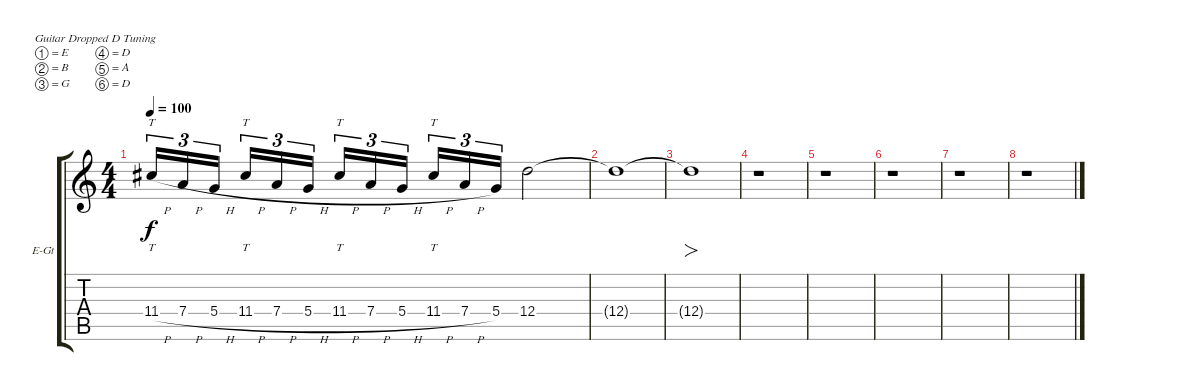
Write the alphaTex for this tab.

\defaultSystemsLayout 4
\bracketExtendMode groupsimilarinstruments
\firstSystemTrackNameOrientation horizontal
\otherSystemsTrackNameOrientation horizontal
\track ("Electric Guitar" "E-Gt") {instrument distortionguitar}
\staff {score tabs}
\tuning (E4 B3 G3 D3 A2 D2)
\ts (4 4)
\tempo 100
\clef g2
\ks c
11.4{h}.16{tt tu (3 2) dy f} 7.4{h}.16{tu (3 2)} 5.4{h}.16{tu (3 2)} 11.4{h}.16{tt tu (3 2)} 7.4{h}.16{tu (3 2)} 5.4{h}.16{tu (3 2)} 11.4{h}.16{tt tu (3 2)} 7.4{h}.16{tu (3 2)} 5.4{h}.16{tu (3 2)} 11.4{h}.16{tt tu (3 2)} 7.4{h}.16{tu (3 2)} 5.4.16{tu (3 2)} 12.4.2 |
12.4{t}.1 |
12.4{t}.1{fo} |
r.1 |
r.1 |
r.1 |
r.1 |
r.1
